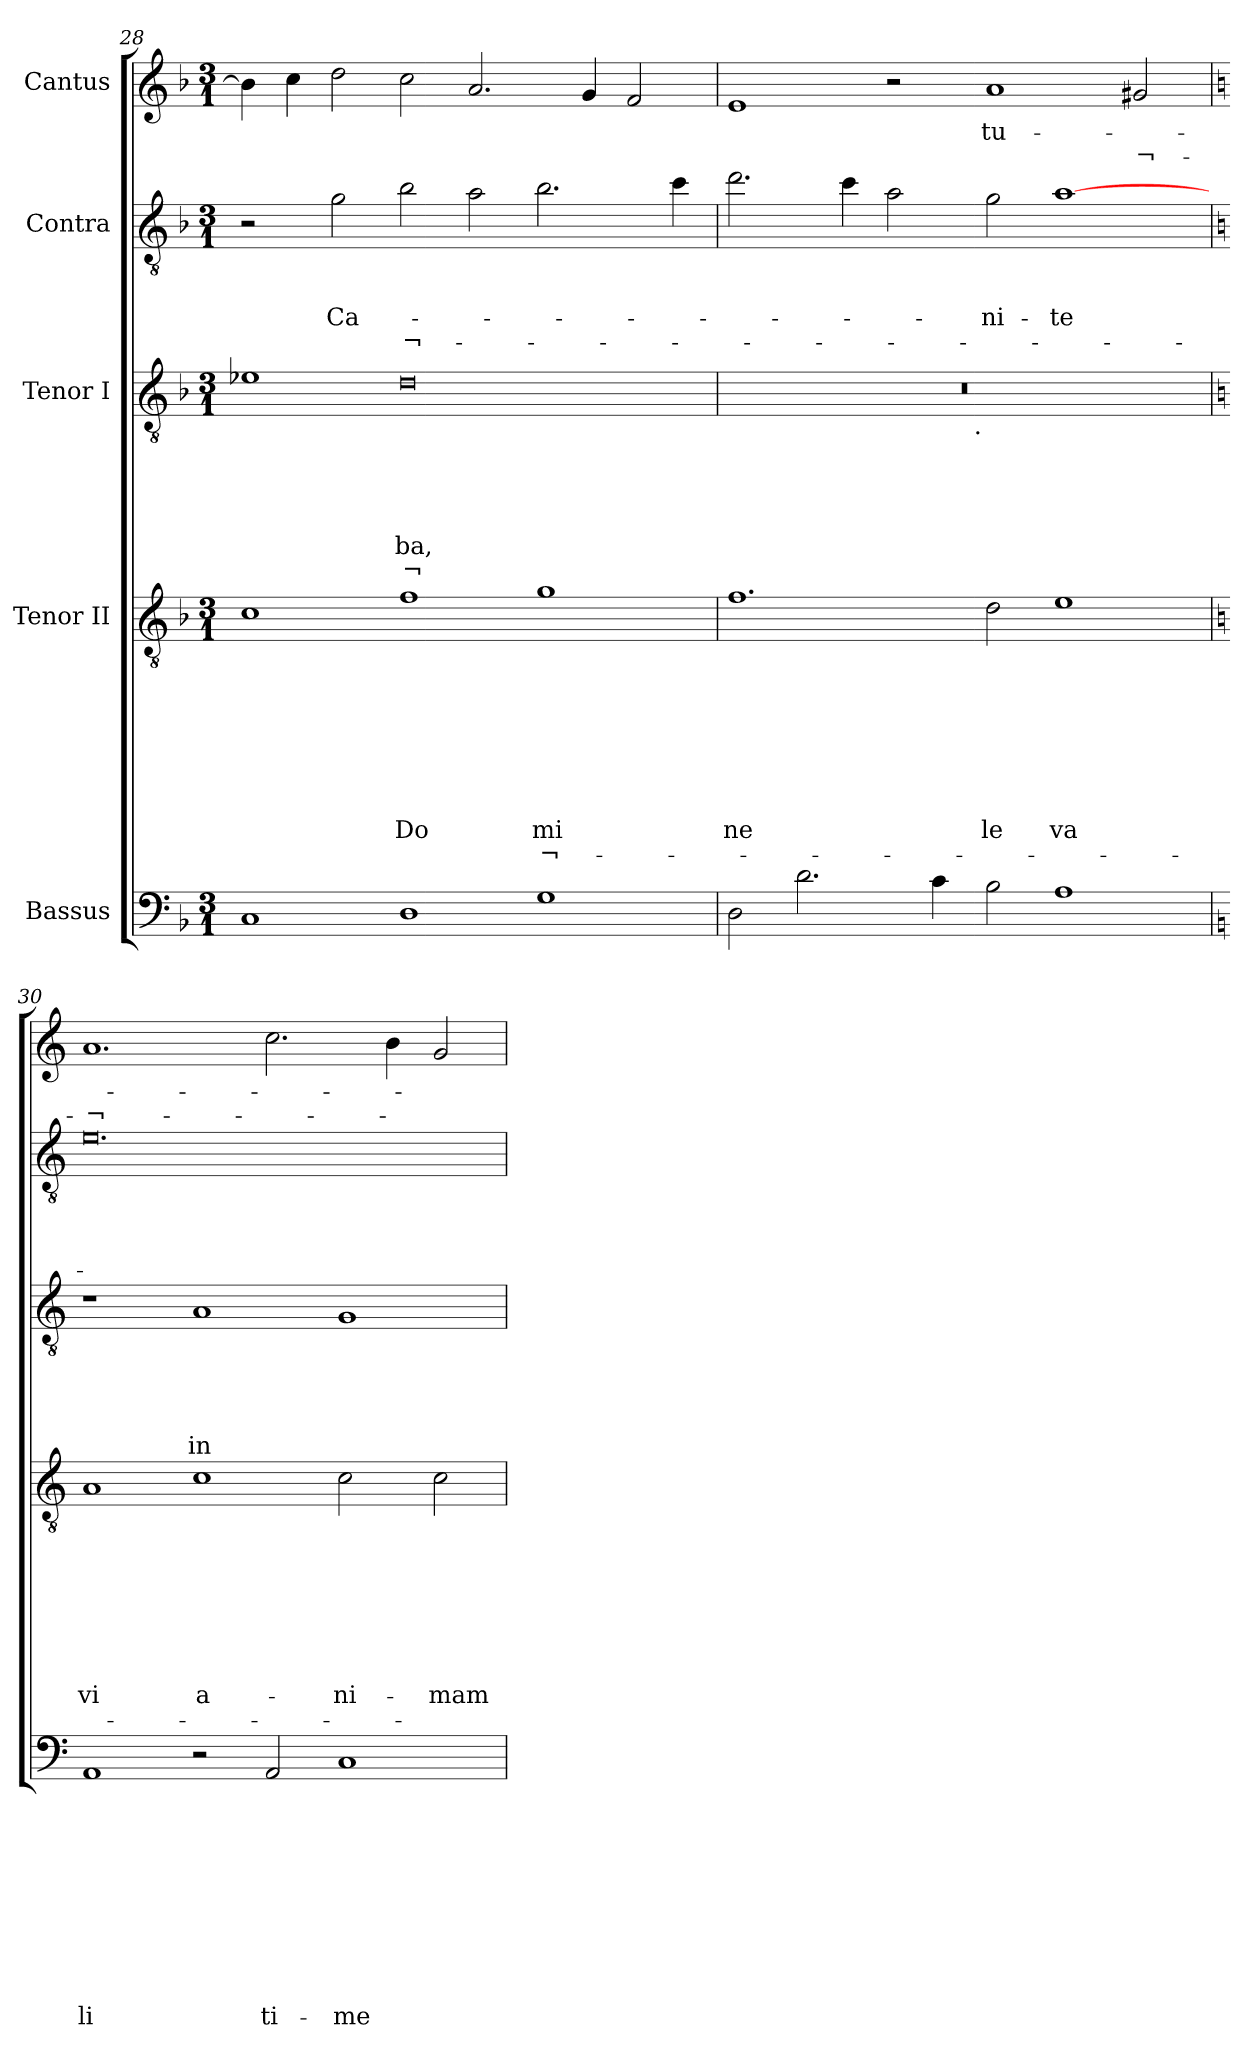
**kern	**text	**text	**text	**text	**text	**text	**text	**text	**text	**text	**kern	**text	**text	**text	**text	**text	**text	**text	**text	**text	**kern	**text	**text	**text	**text	**text	**text	**kern	**text	**text	**text	**text	**kern	**text	**text
*part5	*part5	*part5	*part5	*part5	*part5	*part5	*part5	*part5	*part5	*part5	*part4	*part4	*part4	*part4	*part4	*part4	*part4	*part4	*part4	*part4	*part3	*part3	*part3	*part3	*part3	*part3	*part3	*part2	*part2	*part2	*part2	*part2	*part1	*part1	*part1
*staff5	*staff5	*staff5	*staff5	*staff5	*staff5	*staff5	*staff5	*staff5	*staff5	*staff5	*staff4	*staff4	*staff4	*staff4	*staff4	*staff4	*staff4	*staff4	*staff4	*staff4	*staff3	*staff3	*staff3	*staff3	*staff3	*staff3	*staff3	*staff2	*staff2	*staff2	*staff2	*staff2	*staff1	*staff1	*staff1
*I"Bassus	*	*	*	*	*	*	*	*	*	*	*I"Tenor II	*	*	*	*	*	*	*	*	*	*I"Tenor I	*	*	*	*	*	*	*I"Contra	*	*	*	*	*I"Cantus	*	*
*clefF4	*	*	*	*	*	*	*	*	*	*	*clefGv2	*	*	*	*	*	*	*	*	*	*clefGv2	*	*	*	*	*	*	*clefGv2	*	*	*	*	*clefG2	*	*
*k[b-]	*	*	*	*	*	*	*	*	*	*	*k[b-]	*	*	*	*	*	*	*	*	*	*k[b-]	*	*	*	*	*	*	*k[b-]	*	*	*	*	*k[b-]	*	*
*F:	*	*	*	*	*	*	*	*	*	*	*F:	*	*	*	*	*	*	*	*	*	*F:	*	*	*	*	*	*	*F:	*	*	*	*	*F:	*	*
*M3/1	*	*	*	*	*	*	*	*	*	*	*M3/1	*	*	*	*	*	*	*	*	*	*M3/1	*	*	*	*	*	*	*M3/1	*	*	*	*	*M3/1	*	*
=28	=28	=28	=28	=28	=28	=28	=28	=28	=28	=28	=28	=28	=28	=28	=28	=28	=28	=28	=28	=28	=28	=28	=28	=28	=28	=28	=28	=28	=28	=28	=28	=28	=28	=28	=28
1C	.	.	.	.	.	.	.	.	.	.	1c	.	.	.	.	.	.	.	.	.	1e-	.	.	.	.	.	.	2r	.	.	.	.	4b\]	.	.
.	.	.	.	.	.	.	.	.	.	.	.	.	.	.	.	.	.	.	.	.	.	.	.	.	.	.	.	.	.	.	.	.	4cc\	.	.
!	!	!	!	!	!	!	!	!	!	!	!	!	!	!	!	!	!	!	!	!	!	!	!	!	!	!	!	!	!	!	!LO:LY:b	!	!	!	!
.	.	.	.	.	.	.	.	.	.	.	.	.	.	.	.	.	.	.	.	.	.	.	.	.	.	.	.	2g\	.	.	Ca-	.	2dd\	.	.
!	!	!	!	!	!	!	!	!	!	!	!	!	!	!	!	!	!	!	!LO:LY:b	!	!	!	!	!	!	!LO:LY:b	!LO:LY:b	!	!	!	!	!LO:LY:b	!	!	!
1D	.	.	.	.	.	.	.	.	.	.	1f	.	.	.	.	.	.	.	Do	.	0d	.	.	.	.	-ba,	¬	2b-\	.	.	.	-¬-	2cc\	.	.
.	.	.	.	.	.	.	.	.	.	.	.	.	.	.	.	.	.	.	.	.	.	.	.	.	.	.	.	2a\	.	.	.	.	2.a/	.	.
!	!	!	!	!	!	!	!	!	!	!	!	!	!	!	!	!	!	!	!LO:LY:b	!LO:LY:b	!	!	!	!	!	!	!	!	!	!	!	!	!	!	!
1G	.	.	.	.	.	.	.	.	.	.	1g	.	.	.	.	.	.	.	mi	¬-	.	.	.	.	.	.	.	2.b-\	.	.	.	.	.	.	.
.	.	.	.	.	.	.	.	.	.	.	.	.	.	.	.	.	.	.	.	.	.	.	.	.	.	.	.	.	.	.	.	.	4g/	.	.
.	.	.	.	.	.	.	.	.	.	.	.	.	.	.	.	.	.	.	.	.	.	.	.	.	.	.	.	.	.	.	.	.	2f/	.	.
.	.	.	.	.	.	.	.	.	.	.	.	.	.	.	.	.	.	.	.	.	.	.	.	.	.	.	.	4cc\	.	.	.	.	.	.	.
=29	=29	=29	=29	=29	=29	=29	=29	=29	=29	=29	=29	=29	=29	=29	=29	=29	=29	=29	=29	=29	=29	=29	=29	=29	=29	=29	=29	=29	=29	=29	=29	=29	=29	=29	=29
!	!	!	!	!	!	!	!	!	!	!	!	!	!	!	!	!	!	!	!LO:LY:b	!	!	!	!	!	!	!	!	!	!	!	!	!	!	!	!
*	*	*	*	*	*	*	*	*	*	*	*	*	*	*	*	*	*	*	*	*	*^	*	*	*	*	*	*	*	*	*	*	*	*	*	*
2D\	.	.	.	.	.	.	.	.	.	.	1.f	.	.	.	.	.	.	.	ne	.	0.r	1ryy	.	.	.	.	.	.	2.dd\	.	.	.	.	1e	.	.
2.d\	.	.	.	.	.	.	.	.	.	.	.	.	.	.	.	.	.	.	.	.	.	.	.	.	.	.	.	.	.	.	.	.	.	.	.	.
.	.	.	.	.	.	.	.	.	.	.	.	.	.	.	.	.	.	.	.	.	.	.	.	.	.	.	.	.	4cc\	.	.	.	.	.	.	.
.	.	.	.	.	.	.	.	.	.	.	.	.	.	.	.	.	.	.	.	.	.	4...ryy	.	.	.	.	.	.	2a\	.	.	.	.	2r	.	.
4c\	.	.	.	.	.	.	.	.	.	.	.	.	.	.	.	.	.	.	.	.	.	.	.	.	.	.	.	.	.	.	.	.	.	.	.	.
!	!	!	!	!	!	!	!	!	!	!	!	!	!	!	!	!	!	!	!	!	!	!LO:TX:b:t=.	!	!	!	!	!	!	!	!	!	!	!	!	!	!
.	.	.	.	.	.	.	.	.	.	.	.	.	.	.	.	.	.	.	.	.	.	1ryy	.	.	.	.	.	.	.	.	.	.	.	.	.	.
!	!	!	!	!	!	!	!	!	!	!	!	!	!	!	!	!	!	!	!LO:LY:b	!	!	!	!	!	!	!	!	!	!	!	!	!LO:LY:b	!	!	!LO:LY:b	!
2B-\	.	.	.	.	.	.	.	.	.	.	2d\	.	.	.	.	.	.	.	le	.	.	.	.	.	.	.	.	.	2g\	.	.	-ni-	.	1a	tu-	.
!	!	!	!	!	!	!	!	!	!	!	!	!	!	!	!	!	!	!	!LO:LY:b	!	!	!	!	!	!	!	!	!	!	!	!	!LO:LY:b	!	!	!	!
1A	.	.	.	.	.	.	.	.	.	.	1e	.	.	.	.	.	.	.	va	.	.	.	.	.	.	.	.	.	[<1a	.	.	-te	.	.	.	.
.	.	.	.	.	.	.	.	.	.	.	.	.	.	.	.	.	.	.	.	.	.	2ryy	.	.	.	.	.	.	.	.	.	.	.	.	.	.
!	!	!	!	!	!	!	!	!	!	!	!	!	!	!	!	!	!	!	!	!	!	!	!	!	!	!	!	!	!	!	!	!	!	!	!	!LO:LY:b
.	.	.	.	.	.	.	.	.	.	.	.	.	.	.	.	.	.	.	.	.	.	.	.	.	.	.	.	.	.	.	.	.	.	2g#/	.	¬-
.	.	.	.	.	.	.	.	.	.	.	.	.	.	.	.	.	.	.	.	.	.	32ryy	.	.	.	.	.	.	.	.	.	.	.	.	.	.
*	*	*	*	*	*	*	*	*	*	*	*	*	*	*	*	*	*	*	*	*	*v	*v	*	*	*	*	*	*	*	*	*	*	*	*	*	*
!!LO:LB:g=z
=30	=30	=30	=30	=30	=30	=30	=30	=30	=30	=30	=30	=30	=30	=30	=30	=30	=30	=30	=30	=30	=30	=30	=30	=30	=30	=30	=30	=30	=30	=30	=30	=30	=30	=30	=30
*k[]	*	*	*	*	*	*	*	*	*	*	*k[]	*	*	*	*	*	*	*	*	*	*k[]	*	*	*	*	*	*	*k[]	*	*	*	*	*k[]	*	*
*C:	*	*	*	*	*	*	*	*	*	*	*C:	*	*	*	*	*	*	*	*	*	*C:	*	*	*	*	*	*	*C:	*	*	*	*	*C:	*	*
*	*	*	*	*	*	*	*	*	*	*	*	*	*	*	*	*	*	*	*	*	*^	*	*	*	*	*	*	*	*	*	*	*	*	*	*
!	!	!	!	!	!	!	!	!	!	!LO:LY:b	!	!	!	!	!	!	!	!	!LO:LY:b	!	!	!	!	!	!	!	!	!	!	!	!	!	!	!	!	!LO:LY:b
*	*	*	*	*	*	*	*	*	*	*	*	*	*	*	*	*	*	*	*	*	*v	*v	*	*	*	*	*	*	*	*	*	*	*	*	*	*
1AA	.	.	.	.	.	.	.	.	.	-li	1A	.	.	.	.	.	.	.	vi	.	1r	.	.	.	.	.	.	0.e	.	.	.	.	1.a	.	-¬-
!	!	!	!	!	!	!	!	!	!	!	!	!	!	!	!	!	!	!	!LO:LY:b	!	!	!	!	!	!	!LO:LY:b	!	!	!	!	!	!	!	!	!
2r	.	.	.	.	.	.	.	.	.	.	1c	.	.	.	.	.	.	.	a-	.	1A	.	.	.	.	in	.	.	.	.	.	.	.	.	.
!	!	!	!	!	!	!	!	!	!	!LO:LY:b	!	!	!	!	!	!	!	!	!	!	!	!	!	!	!	!	!	!	!	!	!	!	!	!	!
2AA/	.	.	.	.	.	.	.	.	.	ti-	.	.	.	.	.	.	.	.	.	.	.	.	.	.	.	.	.	.	.	.	.	.	2.cc\	.	.
!	!	!	!	!	!	!	!	!	!	!LO:LY:b	!	!	!	!	!	!	!	!	!LO:LY:b	!	!	!	!	!	!	!	!	!	!	!	!	!	!	!	!
1C	.	.	.	.	.	.	.	.	.	-me-	2c\	.	.	.	.	.	.	.	-ni-	.	1G	.	.	.	.	.	.	.	.	.	.	.	.	.	.
.	.	.	.	.	.	.	.	.	.	.	.	.	.	.	.	.	.	.	.	.	.	.	.	.	.	.	.	.	.	.	.	.	4b\	.	.
!	!	!	!	!	!	!	!	!	!	!	!	!	!	!	!	!	!	!	!LO:LY:b	!	!	!	!	!	!	!	!	!	!	!	!	!	!	!	!
.	.	.	.	.	.	.	.	.	.	.	2c\	.	.	.	.	.	.	.	-mam	.	.	.	.	.	.	.	.	.	.	.	.	.	2g/	.	.
=	=	=	=	=	=	=	=	=	=	=	=	=	=	=	=	=	=	=	=	=	=	=	=	=	=	=	=	=	=	=	=	=	=	=	=
*-	*-	*-	*-	*-	*-	*-	*-	*-	*-	*-	*-	*-	*-	*-	*-	*-	*-	*-	*-	*-	*-	*-	*-	*-	*-	*-	*-	*-	*-	*-	*-	*-	*-	*-	*-
